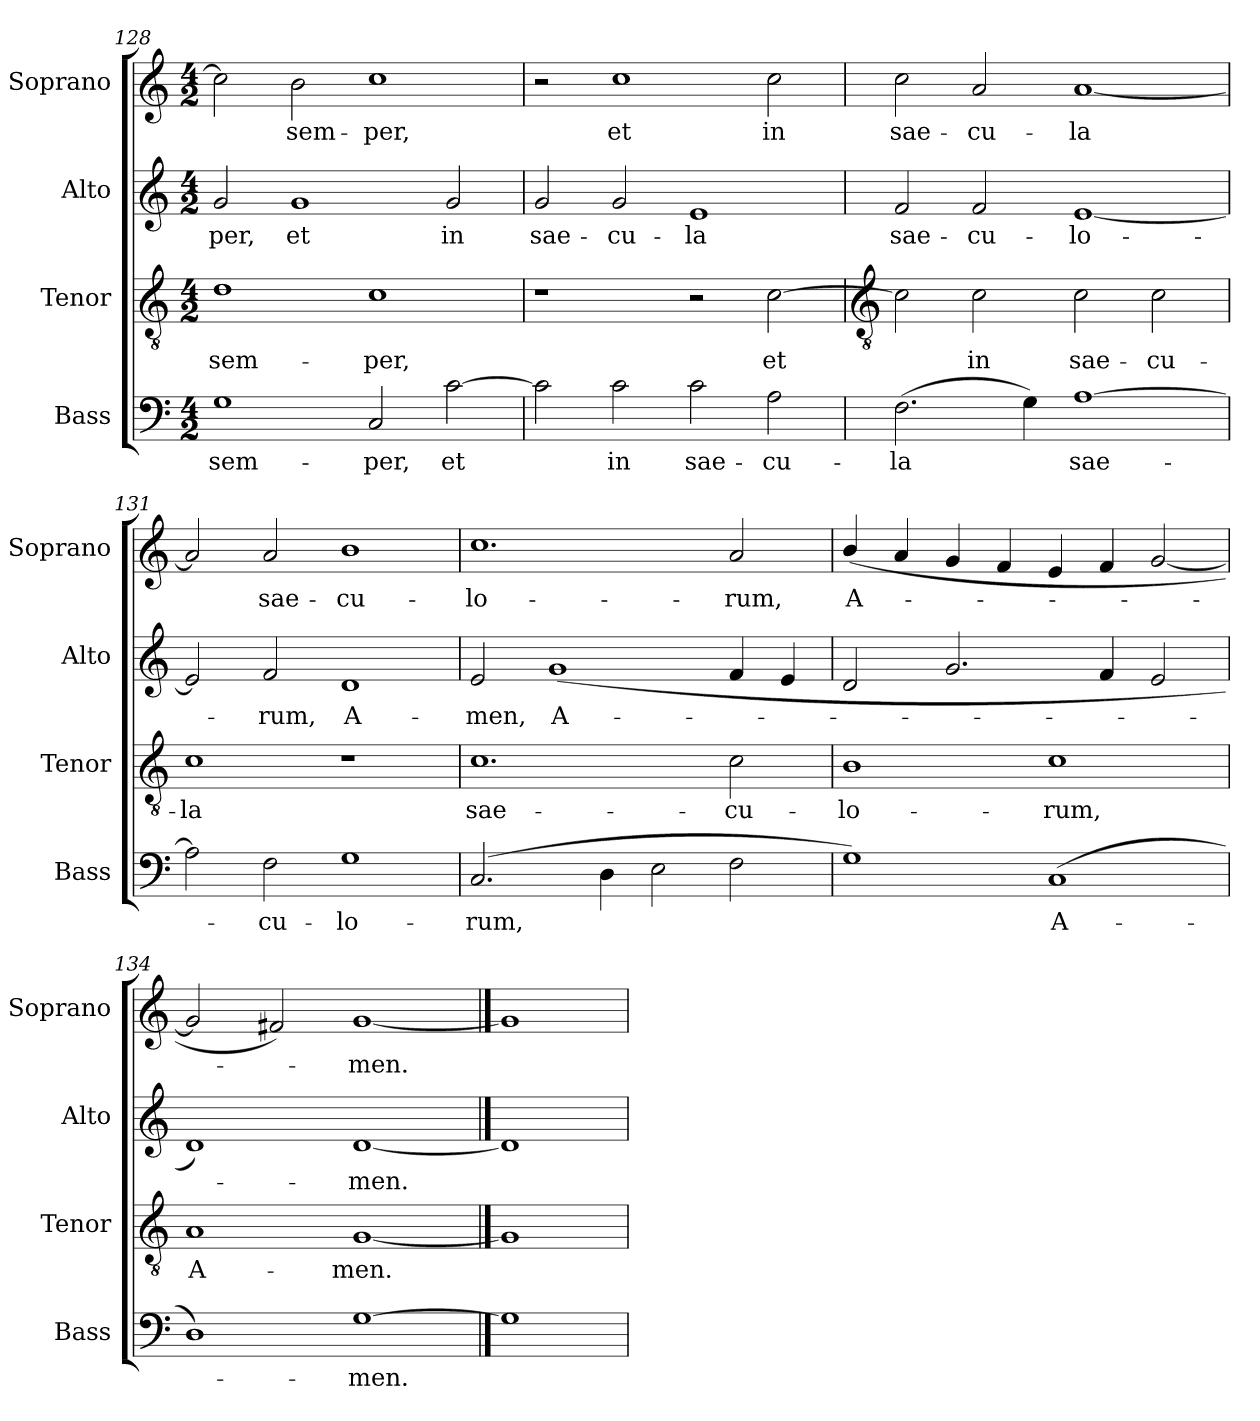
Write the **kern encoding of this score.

**kern	**text	**kern	**text	**kern	**text	**kern	**text
*part4	*part4	*part3	*part3	*part2	*part2	*part1	*part1
*staff4	*staff4	*staff3	*staff3	*staff2	*staff2	*staff1	*staff1
*I"Bass	*	*I"Tenor	*	*I"Alto	*	*I"Soprano	*
*I'Bass	*	*I'Tenor	*	*I'Alto	*	*I'Soprano	*
*clefF4	*	*clefGv2	*	*clefG2	*	*clefG2	*
*k[]	*	*k[]	*	*k[]	*	*k[]	*
*C:	*	*C:	*	*C:	*	*C:	*
*M4/2	*	*M4/2	*	*M4/2	*	*M4/2	*
=128	=128	=128	=128	=128	=128	=128	=128
!	!LO:LY:b	!	!LO:LY:b	!	!LO:LY:b	!	!
1G	sem-	1d	sem-	2g	-per,	2cc]	.
!	!	!	!	!	!LO:LY:b	!	!LO:LY:b
.	.	.	.	1g	et	2b	sem-
!	!LO:LY:b	!	!LO:LY:b	!	!	!	!LO:LY:b
2C	-per,	1c	-per,	.	.	1cc	-per,
!	!LO:LY:b	!	!	!	!LO:LY:b	!	!
[2c	et	.	.	2g	in	.	.
=129	=129	=129	=129	=129	=129	=129	=129
!	!	!	!	!	!LO:LY:b	!	!
2c]	.	1r	.	2g	sae-	2r	.
!	!LO:LY:b	!	!	!	!LO:LY:b	!	!LO:LY:b
2c	in	.	.	2g	-cu-	1cc	et
!	!LO:LY:b	!	!	!	!LO:LY:b	!	!
2c	sae-	2r	.	1e	-la	.	.
!	!LO:LY:b	!	!LO:LY:b	!	!	!	!LO:LY:b
2A	-cu-	[2c	et	.	.	2cc	in
!!LO:LB:g=z
=130	=130	=130	=130	=130	=130	=130	=130
*	*	*clefGv2	*	*	*	*	*
!	!LO:LY:b	!	!	!	!LO:LY:b	!	!LO:LY:b
(>2.F	-la	2c]	.	2f	sae-	2cc	sae-
!	!	!	!LO:LY:b	!	!LO:LY:b	!	!LO:LY:b
.	.	2c	in	2f	-cu-	2a	-cu-
4G)	.	.	.	.	.	.	.
!	!LO:LY:b	!	!LO:LY:b	!	!LO:LY:b	!	!LO:LY:b
[1A	sae-	2c	sae-	[1e	-lo-	[1a	-la
!	!	!	!LO:LY:b	!	!	!	!
.	.	2c	-cu-	.	.	.	.
=131	=131	=131	=131	=131	=131	=131	=131
!	!	!	!LO:LY:b	!	!	!	!
2A]	.	1c	-la	2e]	.	2a]	.
!	!LO:LY:b	!	!	!	!LO:LY:b	!	!LO:LY:b
2F	cu-	.	.	2f	rum,	2a	sae-
!	!LO:LY:b	!	!	!	!LO:LY:b	!	!LO:LY:b
1G	-lo-	1r	.	1d	A-	1b	-cu-
=132	=132	=132	=132	=132	=132	=132	=132
!	!LO:LY:b	!	!LO:LY:b	!	!LO:LY:b	!	!LO:LY:b
(>2.C	-rum,	1.c	sae-	2e	-men,	1.cc	-lo-
!	!	!	!	!	!LO:LY:b	!	!
.	.	.	.	(<1g	A-	.	.
4D	.	.	.	.	.	.	.
2E	.	.	.	.	.	.	.
!	!	!	!LO:LY:b	!	!	!	!LO:LY:b
2F	.	2c	-cu-	4f	.	2a	-rum,
.	.	.	.	4e	.	.	.
=133	=133	=133	=133	=133	=133	=133	=133
!	!	!	!LO:LY:b	!	!	!	!LO:LY:b
1G)	.	1B	-lo-	2d	.	(<4b/	A-
.	.	.	.	.	.	4a	.
.	.	.	.	2.g	.	4g	.
.	.	.	.	.	.	4f	.
!	!LO:LY:b	!	!LO:LY:b	!	!	!	!
(<1C	A-	1c	-rum,	.	.	4e	.
.	.	.	.	4f	.	4f	.
.	.	.	.	2e	.	[2g	.
=134	=134	=134	=134	=134	=134	=134	=134
!	!	!	!LO:LY:b	!	!	!	!
1D)	.	1A	A-	1d)	.	2g]	.
.	.	.	.	.	.	2f#)	.
!	!LO:LY:b	!	!LO:LY:b	!	!LO:LY:b	!	!LO:LY:b
[1G	men.	[1G	-men.	[1d	men.	[1g	men.
==135	==135	==135	==135	==135	==135	==135	==135
1G]	.	1G]	.	1d]	.	1g]	.
=	=	=	=	=	=	=	=
*-	*-	*-	*-	*-	*-	*-	*-
